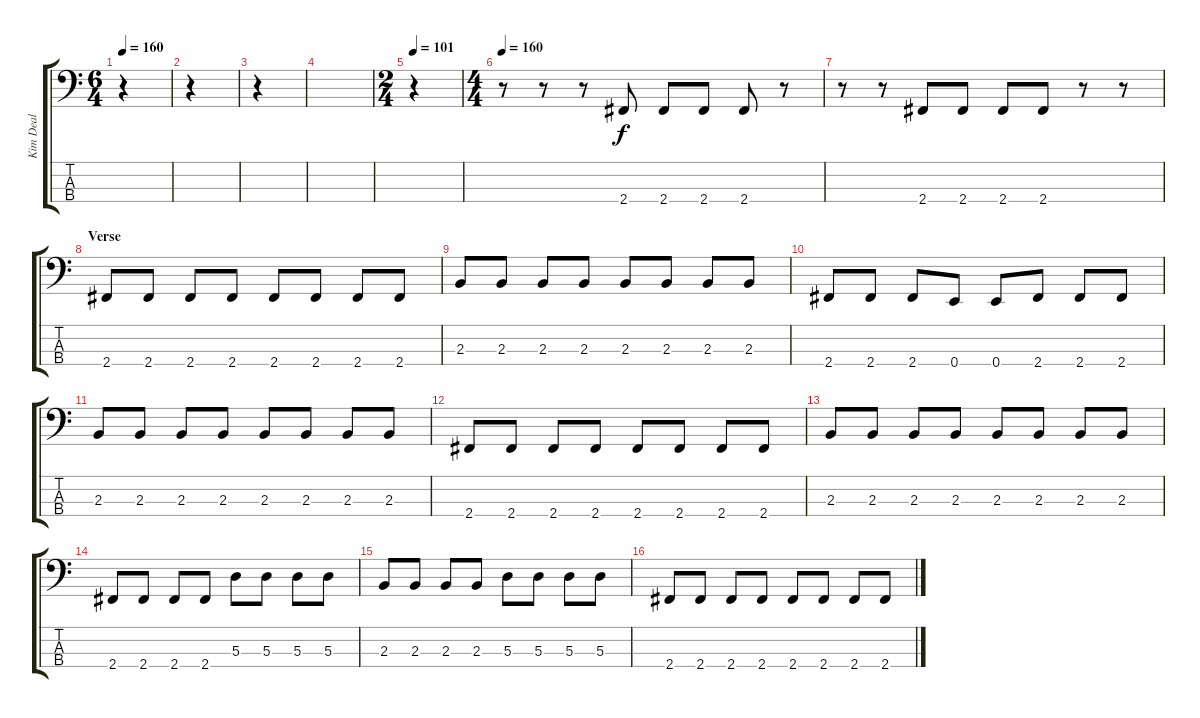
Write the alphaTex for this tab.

\track ("Kim Deal" "Kim Deal") {instrument electricbasspick}
\staff {score tabs}
\tuning (G2 D2 A1 E1) {hide}
\ts (6 4)
\tempo 160
\tempo 80
\tempo 160
\clef f4
\ks c
r.4{dy f instrument electricbasspick} |
r.4 |
r.4 |
|
\ts (2 4)
\tempo 140
\tempo 101
r.4 |
\ts (4 4)
\tempo 160
r.8 r.8 r.8 2.4.8 2.4.8 2.4.8 2.4.8 r.8 |
r.8 r.8 2.4.8 2.4.8 2.4.8 2.4.8 r.8 r.8 |
\section ("" "Verse")
2.4.8 2.4.8 2.4.8 2.4.8 2.4.8 2.4.8 2.4.8 2.4.8 |
2.3.8 2.3.8 2.3.8 2.3.8 2.3.8 2.3.8 2.3.8 2.3.8 |
2.4.8 2.4.8 2.4.8 0.4.8 0.4.8 2.4.8 2.4.8 2.4.8 |
2.3.8 2.3.8 2.3.8 2.3.8 2.3.8 2.3.8 2.3.8 2.3.8 |
2.4.8 2.4.8 2.4.8 2.4.8 2.4.8 2.4.8 2.4.8 2.4.8 |
2.3.8 2.3.8 2.3.8 2.3.8 2.3.8 2.3.8 2.3.8 2.3.8 |
2.4.8 2.4.8 2.4.8 2.4.8 5.3.8 5.3.8 5.3.8 5.3.8 |
2.3.8 2.3.8 2.3.8 2.3.8 5.3.8 5.3.8 5.3.8 5.3.8 |
2.4.8 2.4.8 2.4.8 2.4.8 2.4.8 2.4.8 2.4.8 2.4.8
